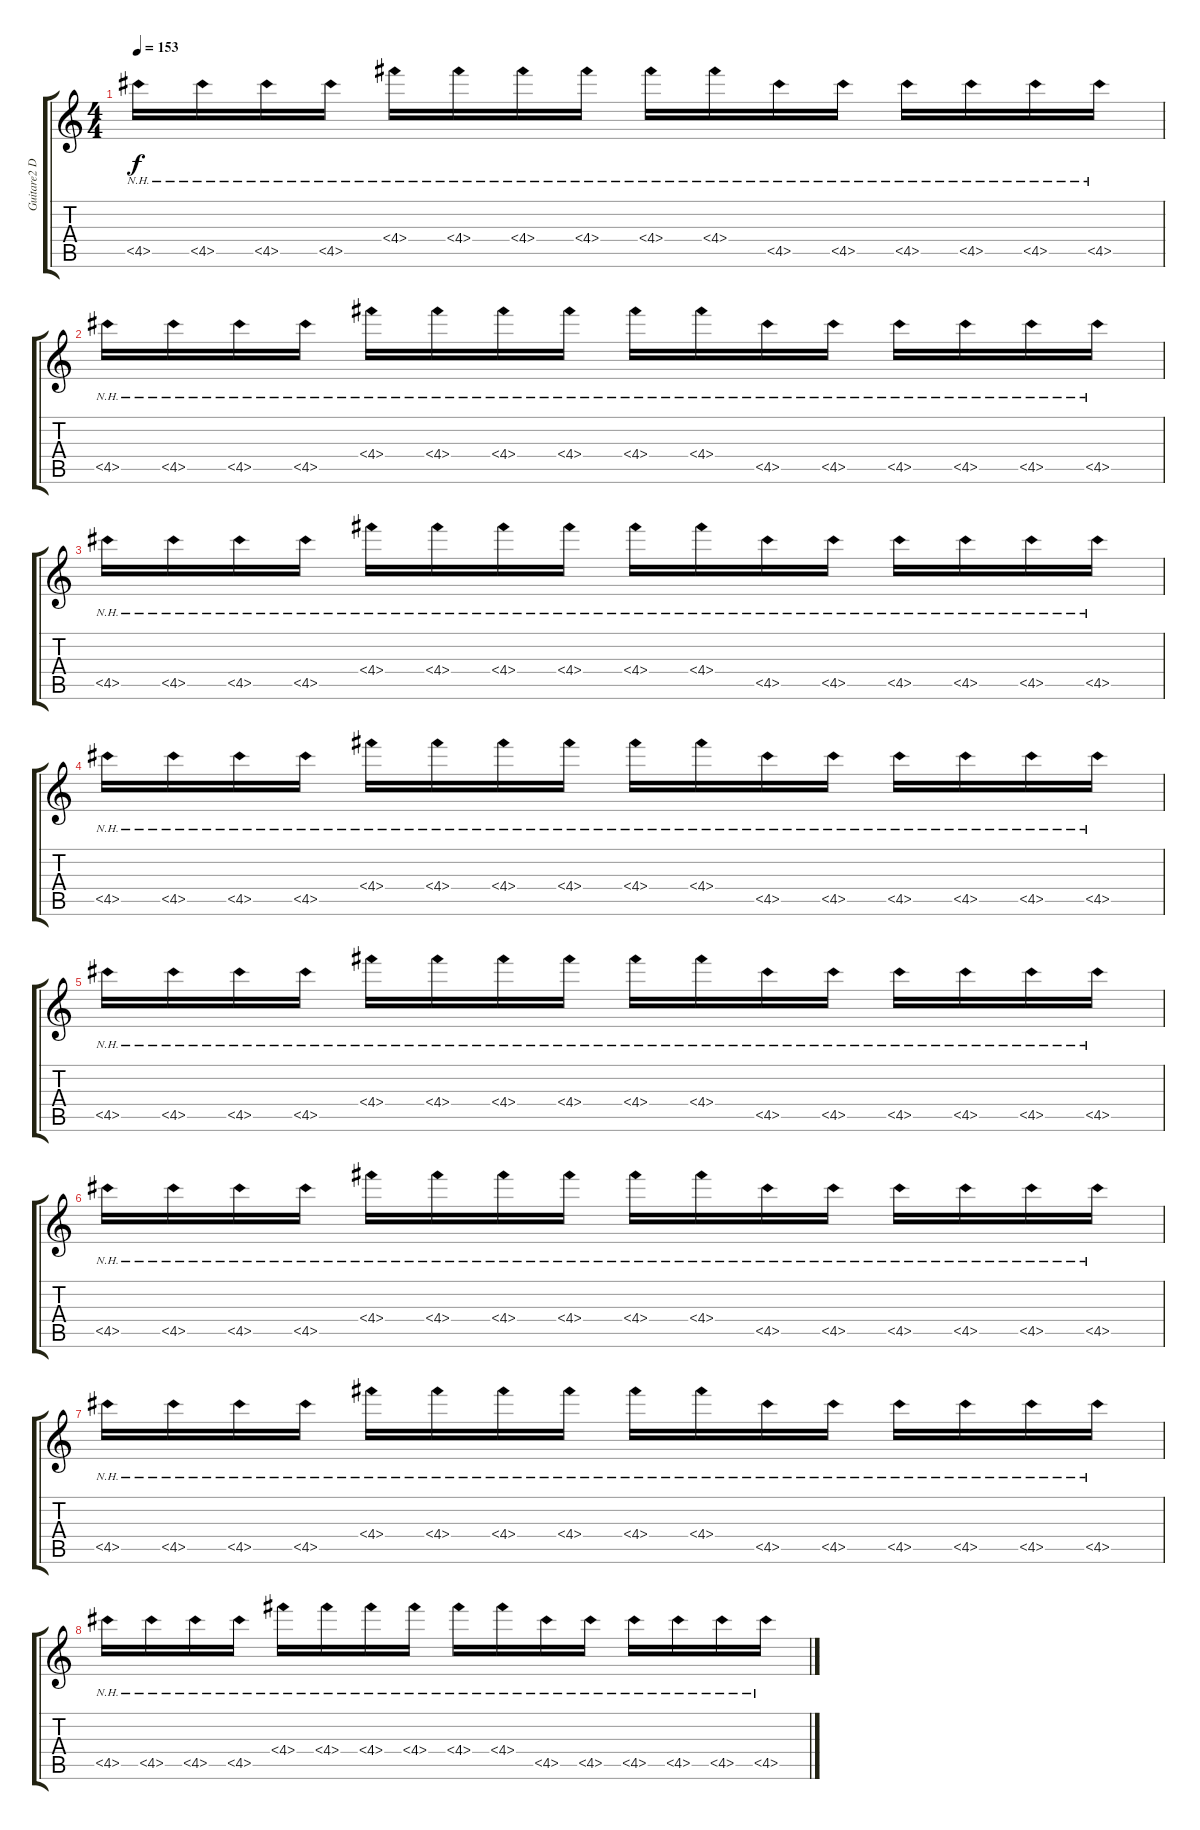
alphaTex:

\track ("Guitare2 Dr-D" "Guitare2 D") {instrument distortionguitar}
\staff {score tabs}
\tuning (E4 B3 G3 D3 A2 D2) {hide}
\ts (4 4)
\tempo 153
\clef g2
\ks c
4.5{nh}.16{dy f instrument distortionguitar} 4.5{nh}.16 4.5{nh}.16 4.5{nh}.16 4.4{nh}.16 4.4{nh}.16 4.4{nh}.16 4.4{nh}.16 4.4{nh}.16 4.4{nh}.16 4.5{nh}.16 4.5{nh}.16 4.5{nh}.16 4.5{nh}.16 4.5{nh}.16 4.5{nh}.16 |
4.5{nh}.16 4.5{nh}.16 4.5{nh}.16 4.5{nh}.16 4.4{nh}.16 4.4{nh}.16 4.4{nh}.16 4.4{nh}.16 4.4{nh}.16 4.4{nh}.16 4.5{nh}.16 4.5{nh}.16 4.5{nh}.16 4.5{nh}.16 4.5{nh}.16 4.5{nh}.16 |
4.5{nh}.16 4.5{nh}.16 4.5{nh}.16 4.5{nh}.16 4.4{nh}.16 4.4{nh}.16 4.4{nh}.16 4.4{nh}.16 4.4{nh}.16 4.4{nh}.16 4.5{nh}.16 4.5{nh}.16 4.5{nh}.16 4.5{nh}.16 4.5{nh}.16 4.5{nh}.16 |
4.5{nh}.16 4.5{nh}.16 4.5{nh}.16 4.5{nh}.16 4.4{nh}.16 4.4{nh}.16 4.4{nh}.16 4.4{nh}.16 4.4{nh}.16 4.4{nh}.16 4.5{nh}.16 4.5{nh}.16 4.5{nh}.16 4.5{nh}.16 4.5{nh}.16 4.5{nh}.16 |
4.5{nh}.16 4.5{nh}.16 4.5{nh}.16 4.5{nh}.16 4.4{nh}.16 4.4{nh}.16 4.4{nh}.16 4.4{nh}.16 4.4{nh}.16 4.4{nh}.16 4.5{nh}.16 4.5{nh}.16 4.5{nh}.16 4.5{nh}.16 4.5{nh}.16 4.5{nh}.16 |
4.5{nh}.16 4.5{nh}.16 4.5{nh}.16 4.5{nh}.16 4.4{nh}.16 4.4{nh}.16 4.4{nh}.16 4.4{nh}.16 4.4{nh}.16 4.4{nh}.16 4.5{nh}.16 4.5{nh}.16 4.5{nh}.16 4.5{nh}.16 4.5{nh}.16 4.5{nh}.16 |
4.5{nh}.16 4.5{nh}.16 4.5{nh}.16 4.5{nh}.16 4.4{nh}.16 4.4{nh}.16 4.4{nh}.16 4.4{nh}.16 4.4{nh}.16 4.4{nh}.16 4.5{nh}.16 4.5{nh}.16 4.5{nh}.16 4.5{nh}.16 4.5{nh}.16 4.5{nh}.16 |
4.5{nh}.16 4.5{nh}.16 4.5{nh}.16 4.5{nh}.16 4.4{nh}.16 4.4{nh}.16 4.4{nh}.16 4.4{nh}.16 4.4{nh}.16 4.4{nh}.16 4.5{nh}.16 4.5{nh}.16 4.5{nh}.16 4.5{nh}.16 4.5{nh}.16 4.5{nh}.16
